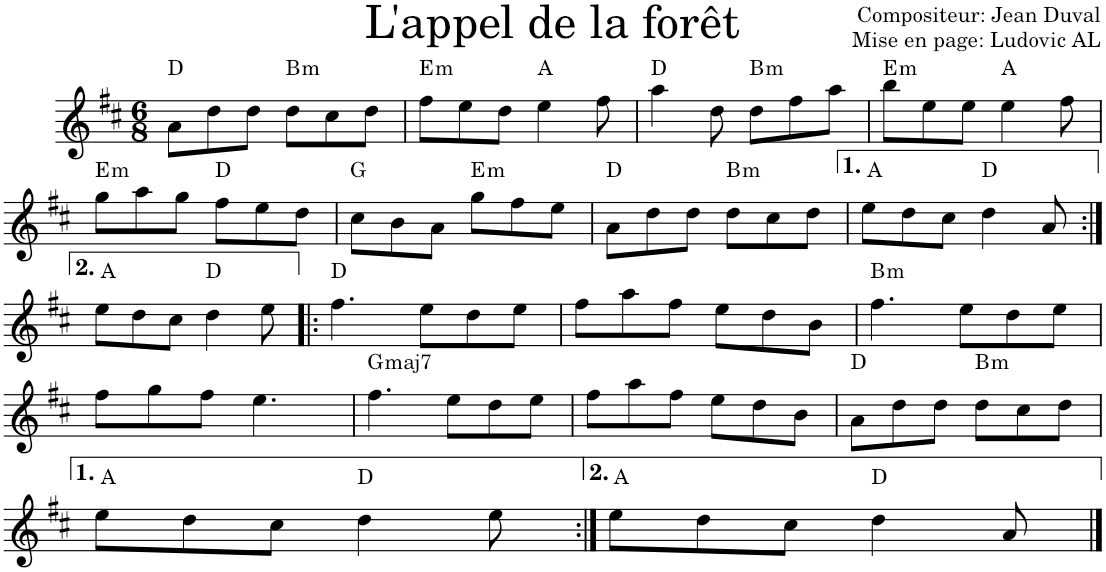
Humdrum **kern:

**kern	**harte
*part1	*part1
*staff1	*
*I"Voice	*
*I'V	*
*clefG2	*
*k[f#c#]	*
*M6/8	*
=1	=1
8a\L	D:maj
8dd\	.
8dd\J	.
!	!LO:H:kt=m
8dd\L	B:min
8cc#\	.
8dd\J	.
=2	=2
!	!LO:H:kt=m
8ff#\L	E:min
8ee\	.
8dd\J	.
4ee\	A:maj
8ff#\	.
=3	=3
4aa\	D:maj
8dd\	.
!	!LO:H:kt=m
8dd\L	B:min
8ff#\	.
8aa\J	.
=4	=4
!	!LO:H:kt=m
8bb\L	E:min
8ee\	.
8ee\J	.
4ee\	A:maj
8ff#\	.
!!LO:LB:g=z
=5	=5
!	!LO:H:kt=m
8gg\L	E:min
8aa\	.
8gg\J	.
8ff#\L	D:maj
8ee\	.
8dd\J	.
=6	=6
8cc#\L	G:maj
8b\	.
8a\J	.
!	!LO:H:kt=m
8gg\L	E:min
8ff#\	.
8ee\J	.
=7	=7
8a\L	D:maj
8dd\	.
8dd\J	.
!	!LO:H:kt=m
8dd\L	B:min
8cc#\	.
8dd\J	.
=8	=8
8ee\L	A:maj
8dd\	.
8cc#\J	.
4dd\	D:maj
8a/	.
!!LO:LB:g=z
=9:|!	=9:|!
8ee\L	A:maj
8dd\	.
8cc#\J	.
4dd\	D:maj
8ee\	.
=10!|:	=10!|:
4.ff#\	D:maj
8ee\L	.
8dd\	.
8ee\J	.
=11	=11
8ff#\L	.
8aa\	.
8ff#\J	.
8ee\L	.
8dd\	.
8b\J	.
=12	=12
!	!LO:H:kt=m
4.ff#\	B:min
8ee\L	.
8dd\	.
8ee\J	.
!!LO:LB:g=z
=13	=13
8ff#\L	.
8gg\	.
8ff#\J	.
4.ee\	.
=14	=14
!	!LO:H:kt=maj7
4.ff#\	G:maj7
8ee\L	.
8dd\	.
8ee\J	.
=15	=15
8ff#\L	.
8aa\	.
8ff#\J	.
8ee\L	.
8dd\	.
8b\J	.
=16	=16
8a\L	D:maj
8dd\	.
8dd\J	.
!	!LO:H:kt=m
8dd\L	B:min
8cc#\	.
8dd\J	.
!!LO:LB:g=z
=17	=17
8ee\L	A:maj
8dd\	.
8cc#\J	.
4dd\	D:maj
8ee\	.
=18:|!	=18:|!
8ee\L	A:maj
8dd\	.
8cc#\J	.
4dd\	D:maj
8a/	.
==	==
*-	*-
